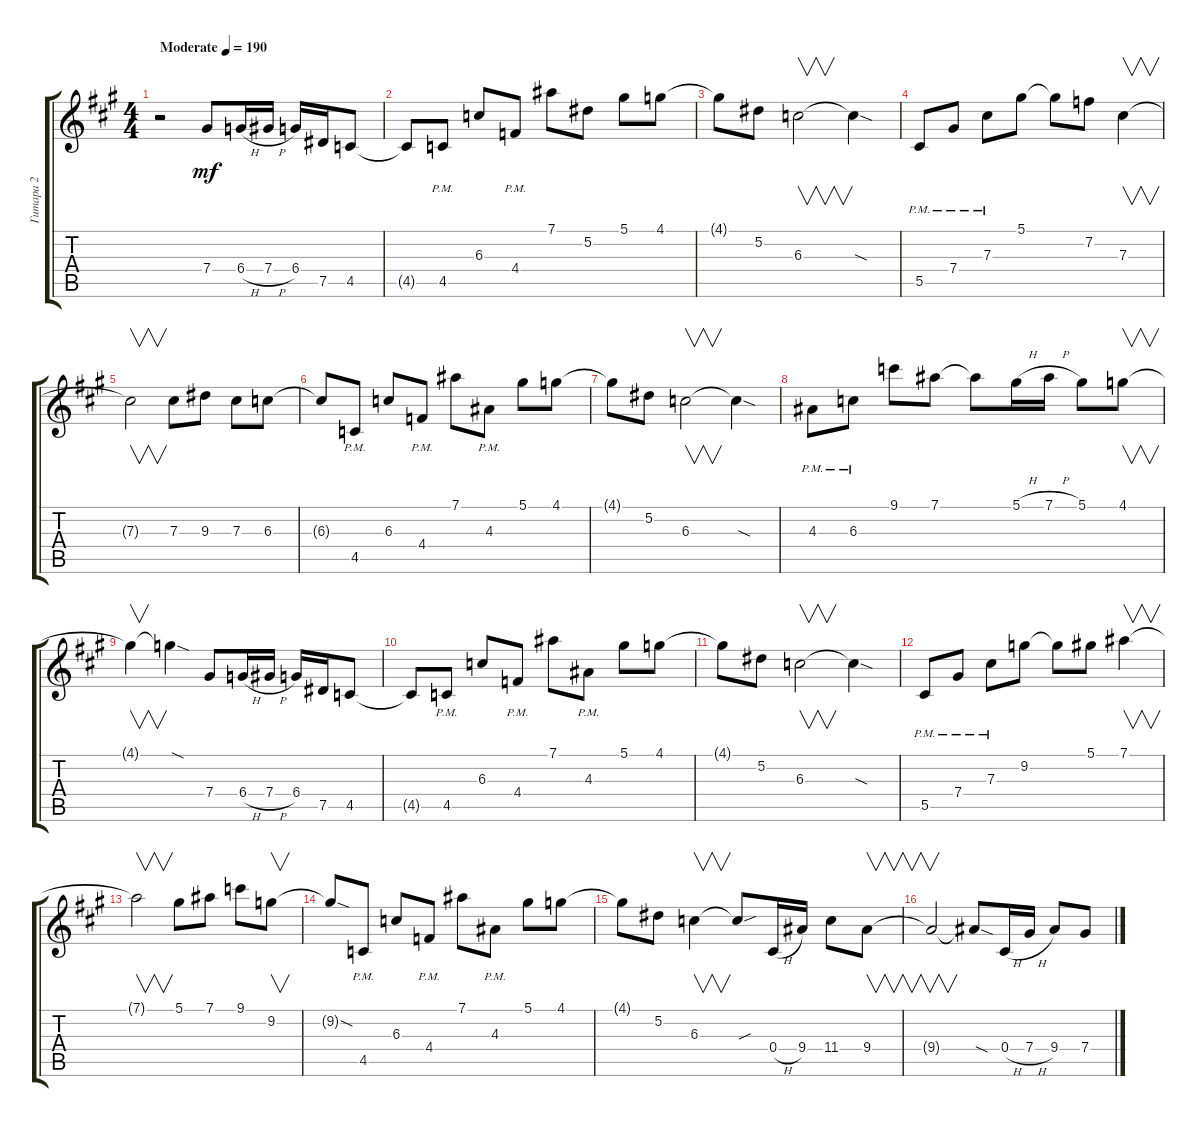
\track ("Гитара 2" "Гитара 2") {instrument distortionguitar}
\staff {score tabs}
\tuning (Eb4 Bb3 Gb3 Db3 Ab2 Eb2) {hide}
\ts (4 4)
\tempo (190 "Moderate")
\clef g2
\ks a
r.2{dy mf instrument distortionguitar} 7.4.8 6.4{h}.16 7.4{h}.16 6.4.16 7.5.16 4.5.8 |
4.5{t}.8 4.5{pm}.8 6.3.8 4.4{pm}.8 7.1.8 5.2.8 5.1.8 4.1.8 |
4.1{t}.8 5.2.8 6.3.2{v} 6.3{sod t}.4 |
5.5{pm}.8 7.4{pm}.8 7.3{pm}.8 5.1.8 5.1{t}.8 7.2.8 7.3.4{v} |
7.3{t}.2{v} 7.3.8 9.3.8 7.3.8 6.3.8 |
6.3{t}.8 4.5{pm}.8 6.3.8 4.4{pm}.8 7.1.8 4.3{pm}.8 5.1.8 4.1.8 |
4.1{t}.8 5.2.8 6.3.2{v} 6.3{sod t}.4 |
4.3{pm}.8 6.3{pm}.8 9.1.8 7.1.8 7.1{t}.8 5.1{h}.16 7.1{h}.16 5.1.8 4.1.8{v} |
4.1{t}.4{v} 4.1{sod t}.4 7.4.8 6.4{h}.16 7.4{h}.16 6.4.16 7.5.16 4.5.8 |
4.5{t}.8 4.5{pm}.8 6.3.8 4.4{pm}.8 7.1.8 4.3{pm}.8 5.1.8 4.1.8 |
4.1{t}.8 5.2.8 6.3.2{v} 6.3{sod t}.4 |
5.5{pm}.8 7.4{pm}.8 7.3{pm}.8 9.2.8 9.2{t}.8 5.1.8 7.1.4{v} |
7.1{t}.2{v} 5.1.8 7.1.8 9.1.8 9.2.8{v} |
9.2{sod t}.8 4.5{pm}.8 6.3.8 4.4{pm}.8 7.1.8 4.3{pm}.8 5.1.8 4.1.8 |
4.1{t}.8 5.2.8 6.3.4{v} 6.3{sou t}.8 0.4{h}.16 9.4.16 11.4.8 9.4.8{v} |
9.4{t}.2{v} 9.4{sod t}.8 0.4{h}.16 7.4{h}.16 9.4.8 7.4.8
